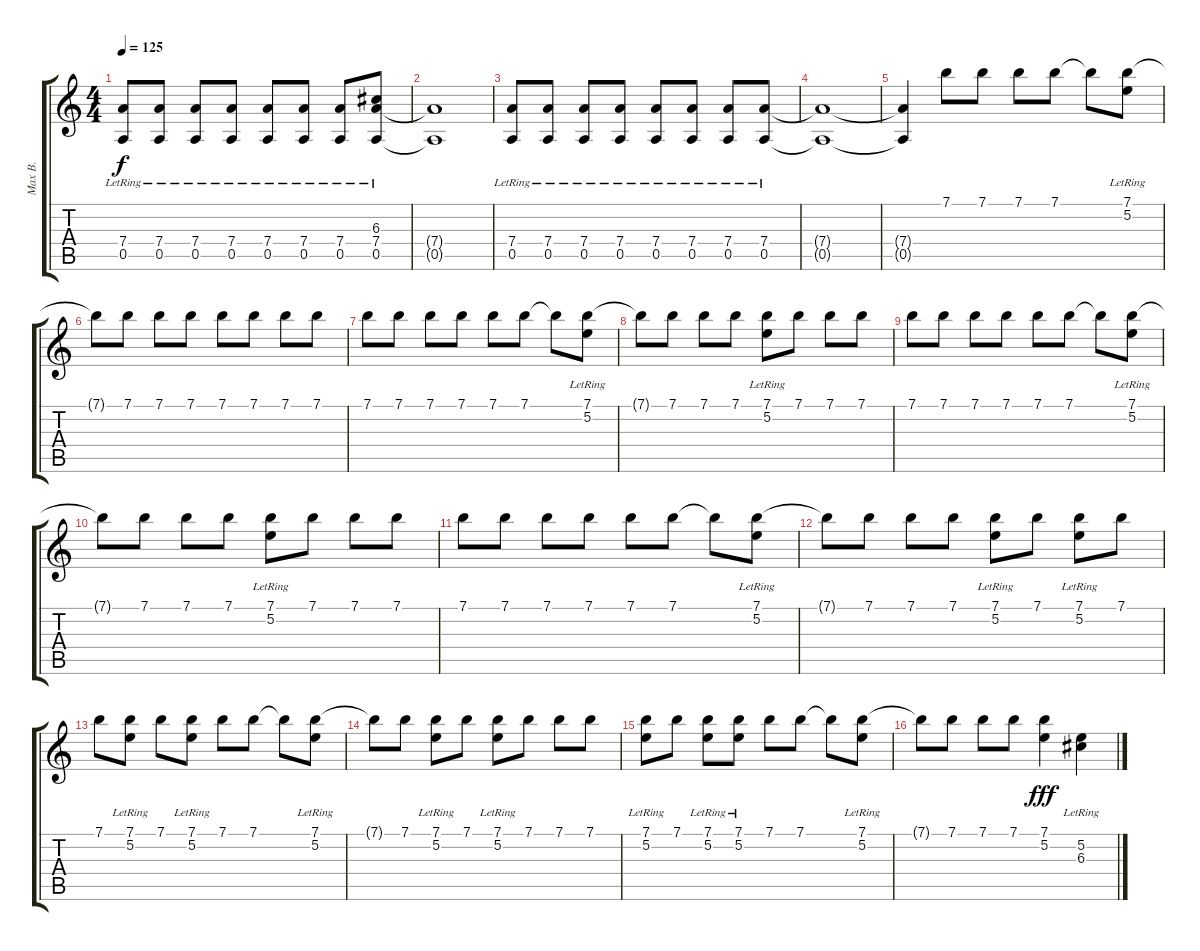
\track ("Max B." "Max B.") {instrument distortionguitar}
\staff {score tabs}
\tuning (E4 B3 G3 D3 A2 E2) {hide}
\ts (4 4)
\tempo 125
\clef g2
\ks c
(7.4{lr} 0.5{lr}).8{dy f} (7.4{lr} 0.5{lr}).8 (7.4{lr} 0.5{lr}).8 (7.4{lr} 0.5{lr}).8 (7.4{lr} 0.5{lr}).8 (7.4{lr} 0.5{lr}).8 (7.4{lr} 0.5{lr}).8 (6.3{lr} 7.4{lr} 0.5{lr}).8 |
(7.4{t} 0.5{t}).1 |
(7.4{lr} 0.5{lr}).8 (7.4{lr} 0.5{lr}).8 (7.4{lr} 0.5{lr}).8 (7.4{lr} 0.5{lr}).8 (7.4{lr} 0.5{lr}).8 (7.4{lr} 0.5{lr}).8 (7.4{lr} 0.5{lr}).8 (7.4{lr} 0.5{lr}).8 |
(7.4{t} 0.5{t}).1 |
(7.4{t} 0.5{t}).4 7.1.8 7.1.8 7.1.8 7.1.8 7.1{t}.8 (7.1 5.2{lr}).8 |
7.1{t}.8 7.1.8 7.1.8 7.1.8 7.1.8 7.1.8 7.1.8 7.1.8 |
7.1.8 7.1.8 7.1.8 7.1.8 7.1.8 7.1.8 7.1{t}.8 (7.1 5.2{lr}).8 |
7.1{t}.8 7.1.8 7.1.8 7.1.8 (7.1 5.2{lr}).8 7.1.8 7.1.8 7.1.8 |
7.1.8 7.1.8 7.1.8 7.1.8 7.1.8 7.1.8 7.1{t}.8 (7.1 5.2{lr}).8 |
7.1{t}.8 7.1.8 7.1.8 7.1.8 (7.1 5.2{lr}).8 7.1.8 7.1.8 7.1.8 |
7.1.8 7.1.8 7.1.8 7.1.8 7.1.8 7.1.8 7.1{t}.8 (7.1 5.2{lr}).8 |
7.1{t}.8 7.1.8 7.1.8 7.1.8 (7.1 5.2{lr}).8 7.1.8 (7.1 5.2{lr}).8 7.1.8 |
7.1.8 (7.1 5.2{lr}).8 7.1.8 (7.1 5.2{lr}).8 7.1.8 7.1.8 7.1{t}.8 (7.1 5.2{lr}).8 |
7.1{t}.8 7.1.8 (7.1 5.2{lr}).8 7.1.8 (7.1 5.2{lr}).8 7.1.8 7.1.8 7.1.8 |
(7.1 5.2{lr}).8 7.1.8 (7.1 5.2{lr}).8 (7.1 5.2{lr}).8 7.1.8 7.1.8 7.1{t}.8 (7.1 5.2{lr}).8 |
7.1{t}.8 7.1.8 7.1.8 7.1.8 (7.1 5.2).4{dy fff} (5.2{lr} 6.3{lr}).4
